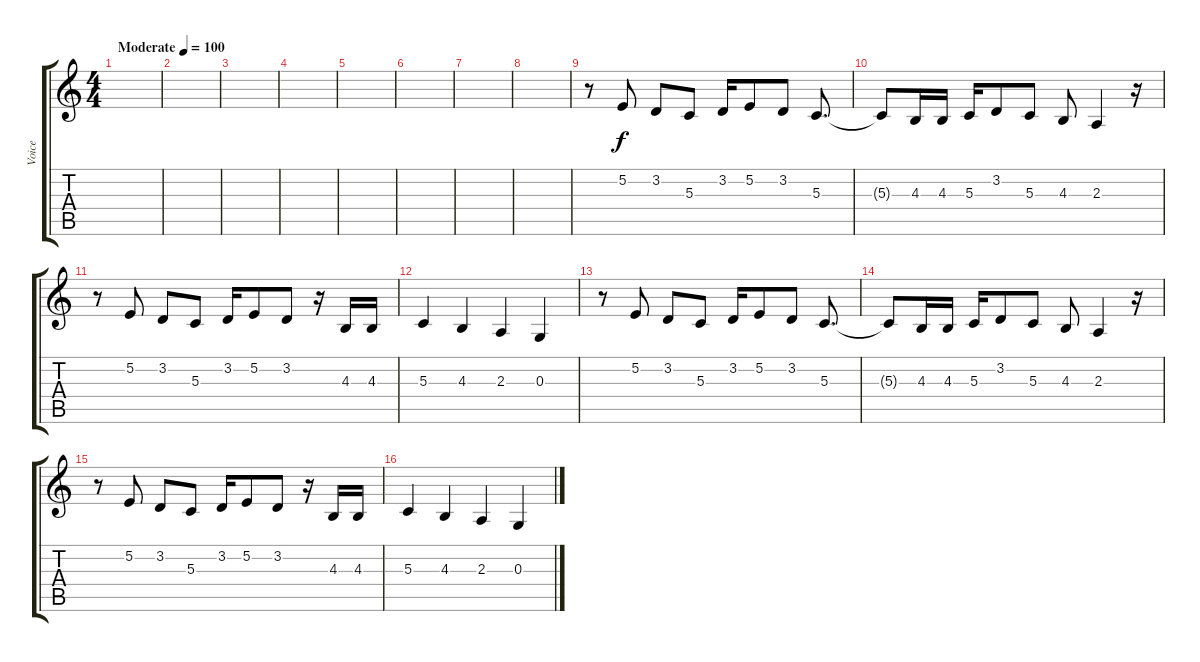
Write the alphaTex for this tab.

\track ("Voice" "Voice") {instrument altosax}
\staff {score tabs}
\tuning (E4 B3 G3 D3 A2 E2) {hide}
\ts (4 4)
\tempo (100 "Moderate")
\clef g2
\ks c
|
|
|
|
|
|
|
|
r.8 5.2.8 3.2.8 5.3.8 3.2.16 5.2.8 3.2.8 5.3.8{d} |
5.3{t}.8 4.3.16 4.3.16 5.3.16 3.2.8 5.3.8 4.3.8 2.3.4 r.16 |
r.8 5.2.8 3.2.8 5.3.8 3.2.16 5.2.8 3.2.8 r.16 4.3.16 4.3.16 |
5.3.4 4.3.4 2.3.4 0.3.4 |
r.8 5.2.8 3.2.8 5.3.8 3.2.16 5.2.8 3.2.8 5.3.8{d} |
5.3{t}.8 4.3.16 4.3.16 5.3.16 3.2.8 5.3.8 4.3.8 2.3.4 r.16 |
r.8 5.2.8 3.2.8 5.3.8 3.2.16 5.2.8 3.2.8 r.16 4.3.16 4.3.16 |
5.3.4 4.3.4 2.3.4 0.3.4
